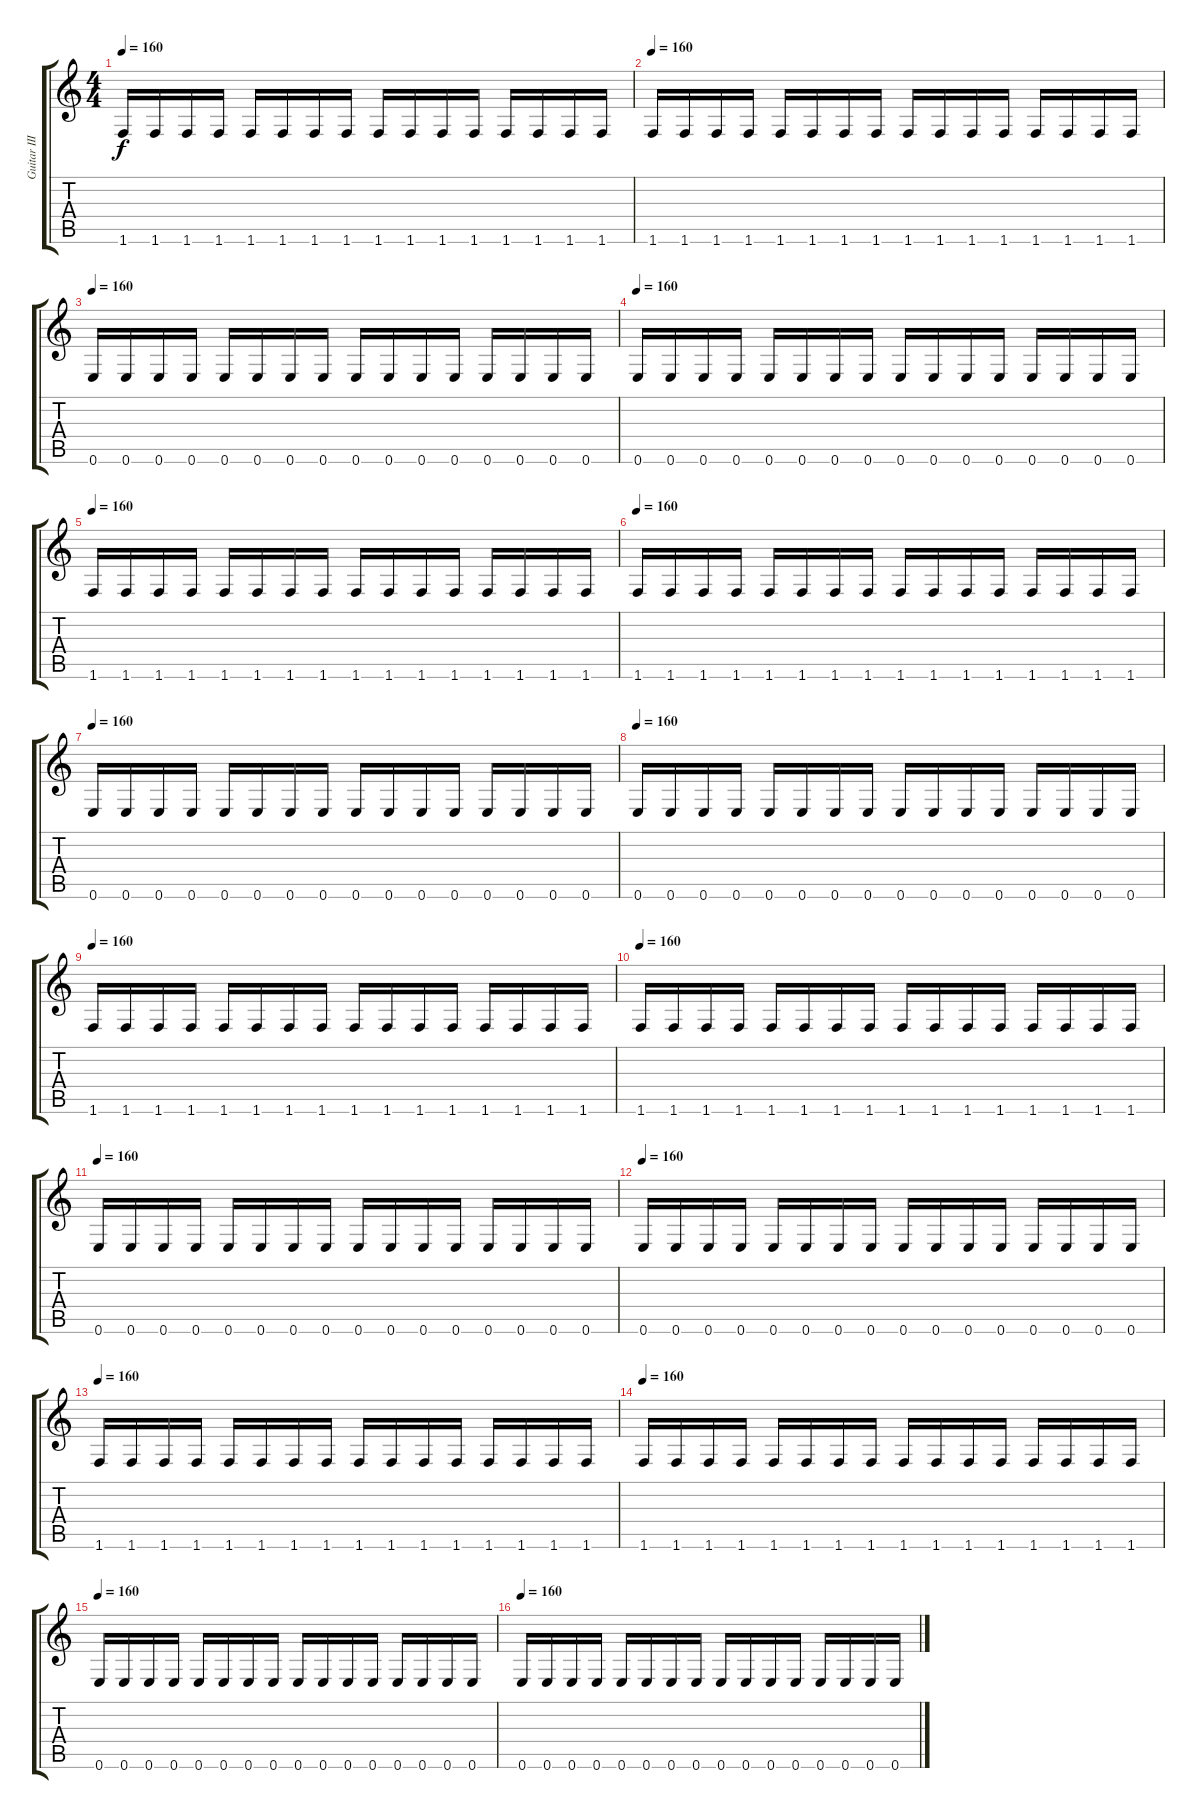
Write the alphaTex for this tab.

\track ("Guitar III" "Guitar III") {instrument distortionguitar}
\staff {score tabs}
\tuning (E4 B3 G3 D3 A2 E2) {hide}
\ts (4 4)
\tempo 160
\clef g2
\ks c
1.6.16{dy f} 1.6.16 1.6.16 1.6.16 1.6.16 1.6.16 1.6.16 1.6.16 1.6.16 1.6.16 1.6.16 1.6.16 1.6.16 1.6.16 1.6.16 1.6.16 |
\tempo 160
1.6.16 1.6.16 1.6.16 1.6.16 1.6.16 1.6.16 1.6.16 1.6.16 1.6.16 1.6.16 1.6.16 1.6.16 1.6.16 1.6.16 1.6.16 1.6.16 |
\tempo 160
0.6.16 0.6.16 0.6.16 0.6.16 0.6.16 0.6.16 0.6.16 0.6.16 0.6.16 0.6.16 0.6.16 0.6.16 0.6.16 0.6.16 0.6.16 0.6.16 |
\tempo 160
0.6.16 0.6.16 0.6.16 0.6.16 0.6.16 0.6.16 0.6.16 0.6.16 0.6.16 0.6.16 0.6.16 0.6.16 0.6.16 0.6.16 0.6.16 0.6.16 |
\tempo 160
1.6.16 1.6.16 1.6.16 1.6.16 1.6.16 1.6.16 1.6.16 1.6.16 1.6.16 1.6.16 1.6.16 1.6.16 1.6.16 1.6.16 1.6.16 1.6.16 |
\tempo 160
1.6.16 1.6.16 1.6.16 1.6.16 1.6.16 1.6.16 1.6.16 1.6.16 1.6.16 1.6.16 1.6.16 1.6.16 1.6.16 1.6.16 1.6.16 1.6.16 |
\tempo 160
0.6.16 0.6.16 0.6.16 0.6.16 0.6.16 0.6.16 0.6.16 0.6.16 0.6.16 0.6.16 0.6.16 0.6.16 0.6.16 0.6.16 0.6.16 0.6.16 |
\tempo 160
0.6.16 0.6.16 0.6.16 0.6.16 0.6.16 0.6.16 0.6.16 0.6.16 0.6.16 0.6.16 0.6.16 0.6.16 0.6.16 0.6.16 0.6.16 0.6.16 |
\tempo 160
1.6.16 1.6.16 1.6.16 1.6.16 1.6.16 1.6.16 1.6.16 1.6.16 1.6.16 1.6.16 1.6.16 1.6.16 1.6.16 1.6.16 1.6.16 1.6.16 |
\tempo 160
1.6.16 1.6.16 1.6.16 1.6.16 1.6.16 1.6.16 1.6.16 1.6.16 1.6.16 1.6.16 1.6.16 1.6.16 1.6.16 1.6.16 1.6.16 1.6.16 |
\tempo 160
0.6.16 0.6.16 0.6.16 0.6.16 0.6.16 0.6.16 0.6.16 0.6.16 0.6.16 0.6.16 0.6.16 0.6.16 0.6.16 0.6.16 0.6.16 0.6.16 |
\tempo 160
0.6.16 0.6.16 0.6.16 0.6.16 0.6.16 0.6.16 0.6.16 0.6.16 0.6.16 0.6.16 0.6.16 0.6.16 0.6.16 0.6.16 0.6.16 0.6.16 |
\tempo 160
1.6.16 1.6.16 1.6.16 1.6.16 1.6.16 1.6.16 1.6.16 1.6.16 1.6.16 1.6.16 1.6.16 1.6.16 1.6.16 1.6.16 1.6.16 1.6.16 |
\tempo 160
1.6.16 1.6.16 1.6.16 1.6.16 1.6.16 1.6.16 1.6.16 1.6.16 1.6.16 1.6.16 1.6.16 1.6.16 1.6.16 1.6.16 1.6.16 1.6.16 |
\tempo 160
0.6.16 0.6.16 0.6.16 0.6.16 0.6.16 0.6.16 0.6.16 0.6.16 0.6.16 0.6.16 0.6.16 0.6.16 0.6.16 0.6.16 0.6.16 0.6.16 |
\tempo 160
0.6.16 0.6.16 0.6.16 0.6.16 0.6.16 0.6.16 0.6.16 0.6.16 0.6.16 0.6.16 0.6.16 0.6.16 0.6.16 0.6.16 0.6.16 0.6.16
